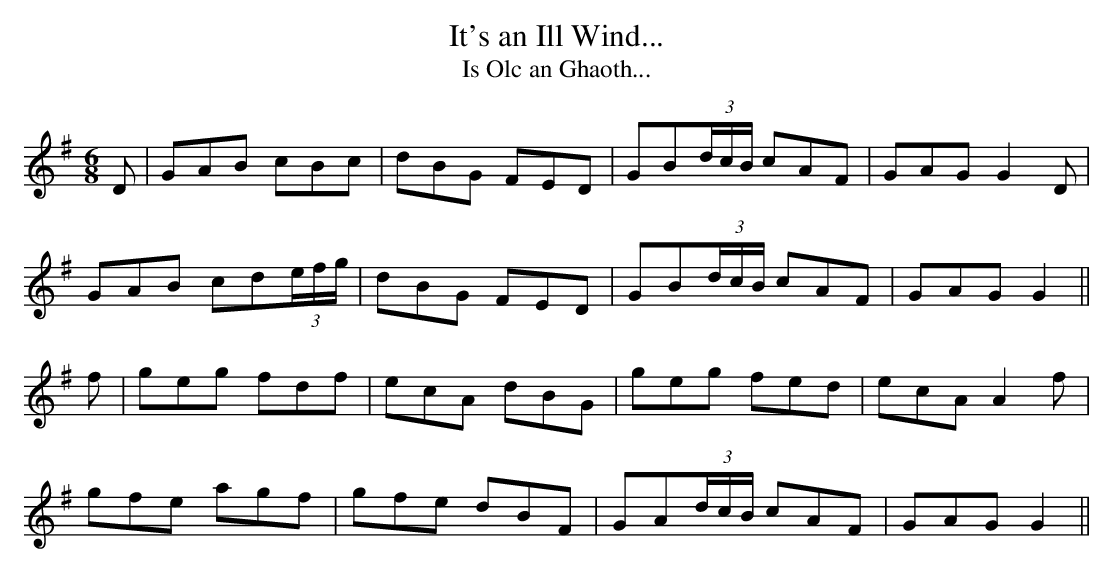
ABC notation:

X:1
T: It's an Ill Wind...
T: Is Olc an Ghaoth...
L: 1/8
M: 6/8
K: G
D|GAB cBc|dBG FED|GB(3d/c/B/ cAF|GAG G2D|
GAB cd(3e/f/g/|dBG FED|GB(3d/c/B/ cAF|GAG G2 ||
f|geg fdf|ecA dBG|geg fed|ecA A2f|
gfe agf|gfe dBF|GA(3d/c/B/ cAF|GAG G2 ||
